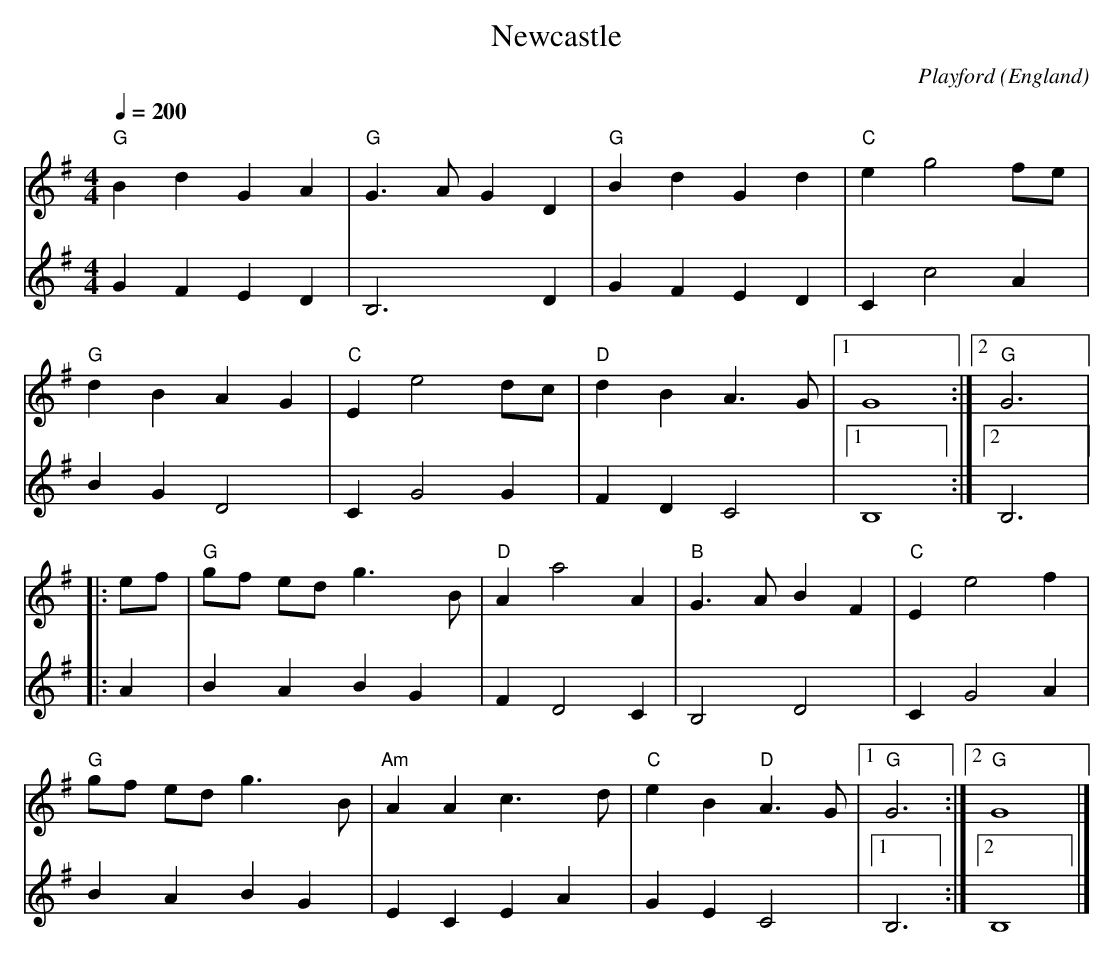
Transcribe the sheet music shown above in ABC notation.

X:1
T:Newcastle
Q:1/4=200
O:Playford (England)
M:4/4
L:1/8
K:G
V:1
V:2
V:1
"G"B2 d2 G2 A2 |"G"G3 A G2 D2 |"G"B2 d2 G2 d2 |"C"e2 g4 fe |
"G"d2 B2 A2 G2 |"C"E2 e4 dc |"D"d2 B2 A3 G |1G8 :|2"G"G6|:
 ef |"G"gf ed g3 B |"D"A2 a4 A2 |"B"G3 A B2 F2 |"C"E2 e4 f2 |
 "G"gf ed g3 B | "Am"A2 A2 c3 d |"C"e2 B2 "D"A3 G |1"G"G6 :|2"G"G8 |]
V:2
G2F2E2D2|B,6D2|G2F2E2D2|C2c4A2|B2G2D4|C2G4G2|F2D2C4|1B,8:|2B,6|:
A2|B2A2B2G2|F2D4C2|B,4D4|C2G4A2|B2A2B2G2|E2C2E2A2|G2E2C4|1B,6:|2B,8|]
